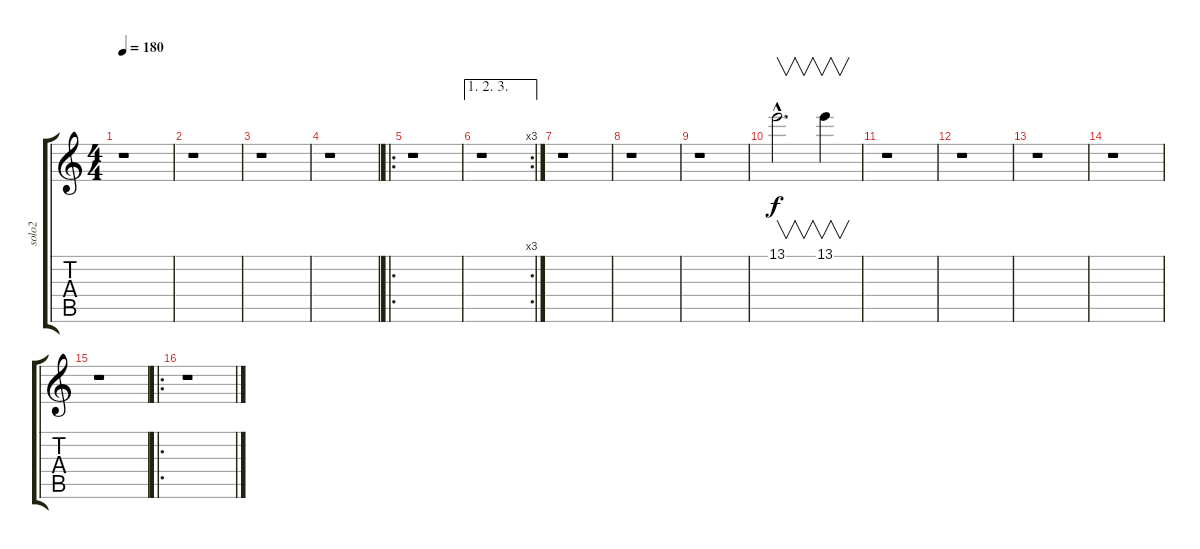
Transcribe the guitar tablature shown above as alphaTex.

\track ("solo2" "solo2") {instrument distortionguitar}
\staff {score tabs}
\tuning (Eb4 Bb3 Gb3 Db3 Ab2 Eb2) {hide}
\ts (4 4)
\tempo 180
\clef g2
\ks c
r.1{dy ff} |
r.1 |
r.1 |
r.1 |
\ro
r.1 |
\ae (1 2 3)
\rc 3
r.1 |
r.1 |
r.1 |
r.1 |
13.1{hac}.2{v d dy f} 13.1.4{v} |
r.1 |
r.1 |
r.1 |
r.1 |
r.1 |
\ro
r.1
